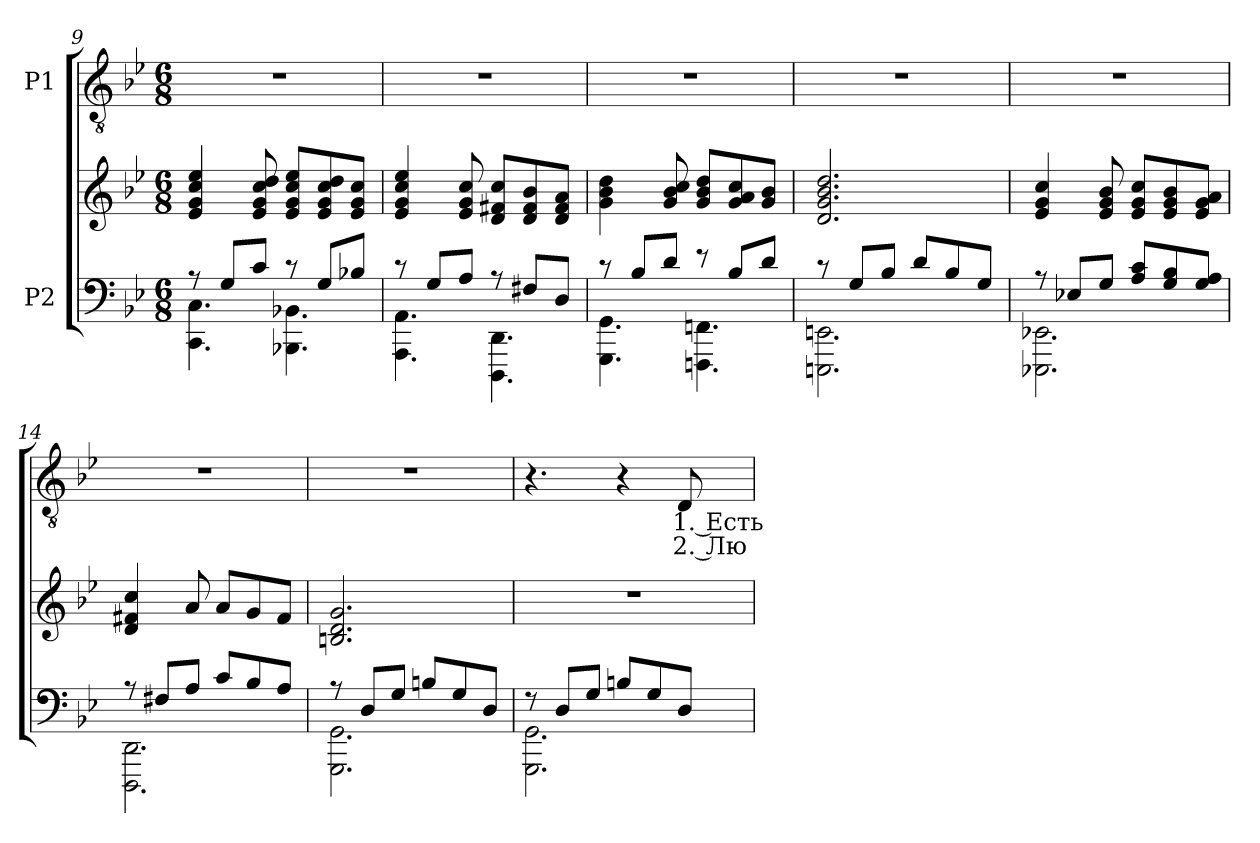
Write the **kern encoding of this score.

**kern	**kern	**kern	**text	**text
*part2	*part2	*part1	*part1	*part1
*staff3	*staff2	*staff1	*staff1	*staff1
*I"P2	*	*I"P1	*	*
*clefF4	*clefG2	*clefGv2	*	*
*	*	*ITrd7c12	*	*
*k[b-e-]	*k[b-e-]	*k[b-e-]	*	*
*g:	*g:	*g:	*	*
*M6/8	*M6/8	*M6/8	*	*
=9	=9	=9	=9	=9
*^	*	*	*	*
!	!	!	!LO:N:vis=1	!	!
8r	4.CCi\ 4.Ci	4e-i/ 4gi 4cci 4ee-i	2.r	.	.
8Gi/L	.	.	.	.	.
8ci/J	.	8e-i/ 8gi 8cci 8ddi	.	.	.
8r	4.BBB-Xi\ 4.BB-Xi	8e-i/ 8gi 8cci 8ee-iL	.	.	.
8Gi/L	.	8e-i/ 8gi 8cci 8ddi	.	.	.
8B-Xi/J	.	8e-i/ 8gi 8cciJ	.	.	.
=10	=10	=10	=10	=10	=10
!	!	!	!LO:N:vis=1	!	!
8r	4.AAAi\ 4.AAi	4e-i/ 4gi 4cci 4ee-i	2.r	.	.
8Gi/L	.	.	.	.	.
8Ai/J	.	8e-i/ 8gi 8cci	.	.	.
8r	4.DDDi\ 4.DDi	8di/ 8f#Xi 8cciL	.	.	.
8F#Xi/L	.	8di/ 8f#i 8b-i	.	.	.
8Di/J	.	8di/ 8f#i 8aiJ	.	.	.
!!LO:LB:g=z
=11	=11	=11	=11	=11	=11
!	!	!	!LO:N:vis=1	!	!
8r	4.GGGi\ 4.GGi	4gi\ 4b-i 4ddi	2.r	.	.
8B-i/L	.	.	.	.	.
8di/J	.	8gi/ 8b-i 8cci	.	.	.
8r	4.FFFni\ 4.FFni	8gi/ 8b-i 8ddiL	.	.	.
8B-i/L	.	8gi/ 8ai 8cci	.	.	.
8di/J	.	8gi/ 8b-iJ	.	.	.
=12	=12	=12	=12	=12	=12
!	!	!	!LO:N:vis=1	!	!
8r	2.EEEni\ 2.EEni	2.di/ 2.gi 2.b-i 2.ddi	2.r	.	.
8Gi/L	.	.	.	.	.
8B-i/J	.	.	.	.	.
8di/L	.	.	.	.	.
8B-i/	.	.	.	.	.
8Gi/J	.	.	.	.	.
=13	=13	=13	=13	=13	=13
!	!	!	!LO:N:vis=1	!	!
8r	2.EEE-Xi\ 2.EE-Xi	4e-i/ 4gi 4cci	2.r	.	.
8E-Xi/L	.	.	.	.	.
8Gi/J	.	8e-i/ 8gi 8b-i	.	.	.
8Ai/ 8ciL	.	8e-i/ 8gi 8cciL	.	.	.
8Gi/ 8B-i	.	8e-i/ 8gi 8b-i	.	.	.
8Gi/ 8AiJ	.	8e-i/ 8gi 8aiJ	.	.	.
=14	=14	=14	=14	=14	=14
!	!	!	!LO:N:vis=1	!	!
8r	2.DDDi\ 2.DDi	4di/ 4f#Xi 4cci	2.r	.	.
8F#Xi/L	.	.	.	.	.
8Ai/J	.	8ai/	.	.	.
8ci/L	.	8ai/L	.	.	.
8B-i/	.	8gi/	.	.	.
8Ai/J	.	8f#i/J	.	.	.
=15	=15	=15	=15	=15	=15
!	!	!	!LO:N:vis=1	!	!
8r	2.GGGi\ 2.GGi	2.Bni/ 2.di 2.gi	2.r	.	.
8Di/L	.	.	.	.	.
8Gi/J	.	.	.	.	.
8Bni/L	.	.	.	.	.
8Gi/	.	.	.	.	.
8Di/J	.	.	.	.	.
!!LO:LB:g=z
=16	=16	=16	=16	=16	=16
!	!	!LO:N:vis=1	!	!	!
8r	2.GGGi\ 2.GGi	2.r	4.r	.	.
8Di/L	.	.	.	.	.
8Gi/J	.	.	.	.	.
8Bni/L	.	.	4r	.	.
8Gi/	.	.	.	.	.
!	!	!	!	!LO:LY:b:color=#000000	!LO:LY:b:color=#000000
8Di/J	.	.	8DDi/	1. Есть	2. Лю-
*v	*v	*	*	*	*
=	=	=	=	=
*-	*-	*-	*-	*-
